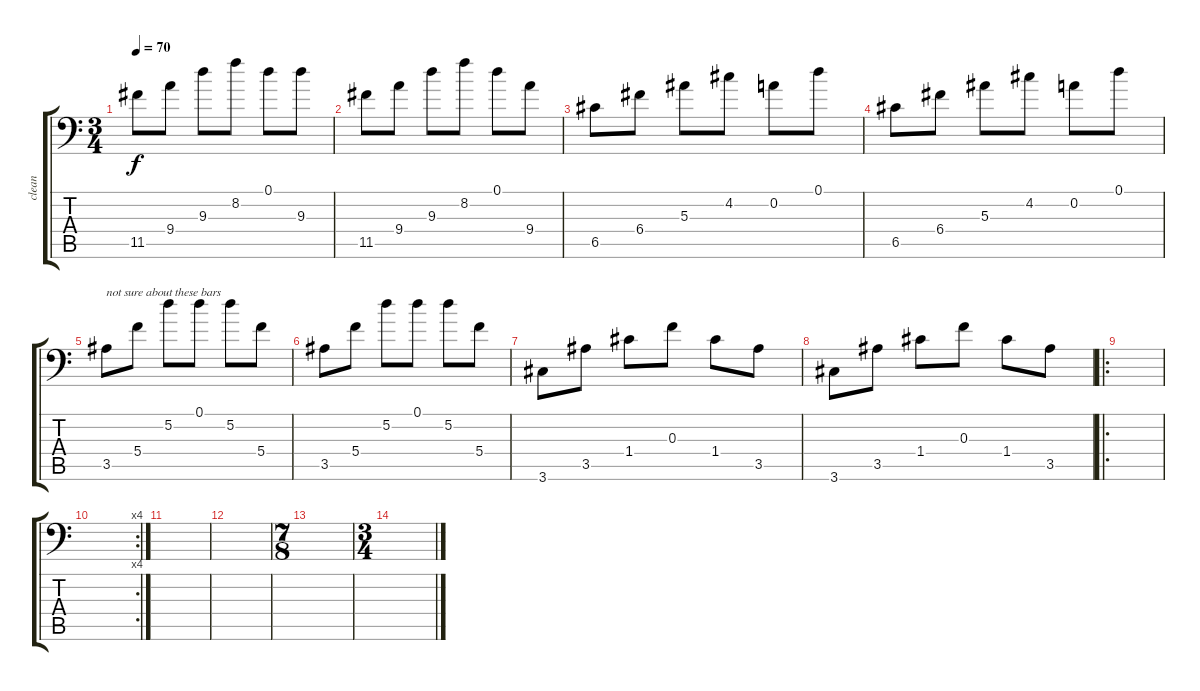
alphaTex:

\track ("clean" "clean") {instrument electricguitarjazz}
\staff {score tabs}
\tuning (D4 A3 F3 C3 G2 Bb1) {hide}
\ts (3 4)
\tempo 70
\clef f4
\ks c
11.5.8{dy f} 9.4.8 9.3.8 8.2.8 0.1.8 9.3.8 |
11.5.8 9.4.8 9.3.8 8.2.8 0.1.8 9.4.8 |
6.5.8 6.4.8 5.3.8 4.2.8 0.2.8 0.1.8 |
6.5.8 6.4.8 5.3.8 4.2.8 0.2.8 0.1.8 |
3.5.8{txt "not sure about these bars"} 5.4.8 5.2.8 0.1.8 5.2.8 5.4.8 |
3.5.8 5.4.8 5.2.8 0.1.8 5.2.8 5.4.8 |
3.6.8 3.5.8 1.4.8 0.3.8 1.4.8 3.5.8 |
3.6.8 3.5.8 1.4.8 0.3.8 1.4.8 3.5.8 |
\ro
|
\rc 4
|
|
|
\ts (7 8)
|
\ts (3 4)
